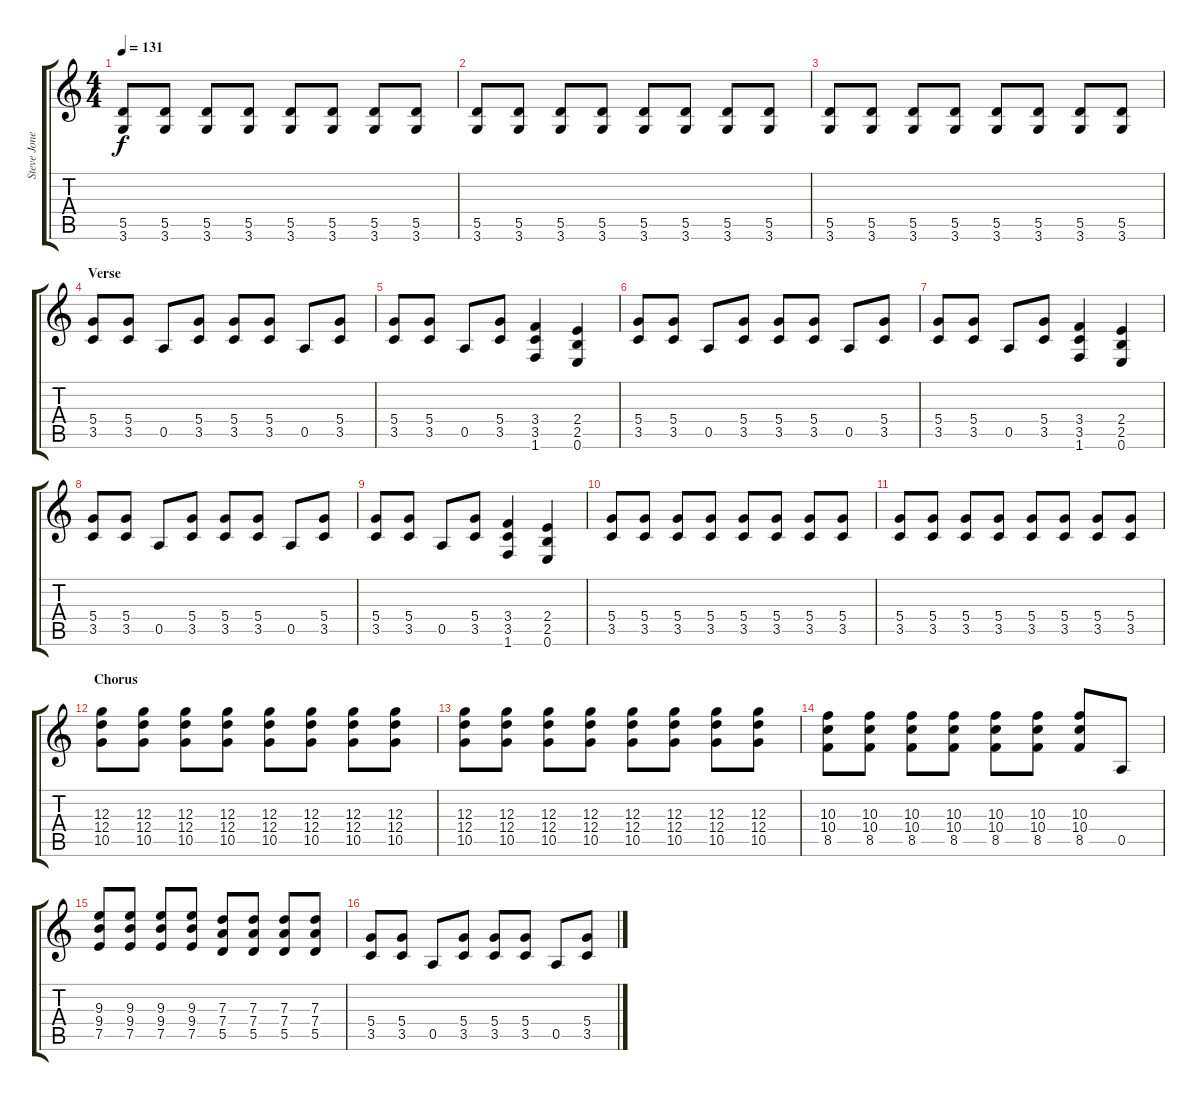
\track ("Steve Jones" "Steve Jone") {instrument distortionguitar}
\staff {score tabs}
\tuning (E4 B3 G3 D3 A2 E2) {hide}
\ts (4 4)
\tempo 131
\clef g2
\ks c
(5.5 3.6).8{dy f} (5.5 3.6).8 (5.5 3.6).8 (5.5 3.6).8 (5.5 3.6).8 (5.5 3.6).8 (5.5 3.6).8 (5.5 3.6).8 |
(5.5 3.6).8 (5.5 3.6).8 (5.5 3.6).8 (5.5 3.6).8 (5.5 3.6).8 (5.5 3.6).8 (5.5 3.6).8 (5.5 3.6).8 |
(5.5 3.6).8 (5.5 3.6).8 (5.5 3.6).8 (5.5 3.6).8 (5.5 3.6).8 (5.5 3.6).8 (5.5 3.6).8 (5.5 3.6).8 |
\section ("" "Verse")
(5.4 3.5).8{volume 13} (5.4 3.5).8 0.5.8 (5.4 3.5).8 (5.4 3.5).8 (5.4 3.5).8 0.5.8 (5.4 3.5).8 |
(5.4 3.5).8 (5.4 3.5).8 0.5.8 (5.4 3.5).8 (3.4 3.5 1.6).4 (2.4 2.5 0.6).4 |
(5.4 3.5).8 (5.4 3.5).8 0.5.8 (5.4 3.5).8 (5.4 3.5).8 (5.4 3.5).8 0.5.8 (5.4 3.5).8 |
(5.4 3.5).8 (5.4 3.5).8 0.5.8 (5.4 3.5).8 (3.4 3.5 1.6).4 (2.4 2.5 0.6).4 |
(5.4 3.5).8 (5.4 3.5).8 0.5.8 (5.4 3.5).8 (5.4 3.5).8 (5.4 3.5).8 0.5.8 (5.4 3.5).8 |
(5.4 3.5).8 (5.4 3.5).8 0.5.8 (5.4 3.5).8 (3.4 3.5 1.6).4 (2.4 2.5 0.6).4 |
(5.4 3.5).8 (5.4 3.5).8 (5.4 3.5).8 (5.4 3.5).8 (5.4 3.5).8 (5.4 3.5).8 (5.4 3.5).8 (5.4 3.5).8 |
(5.4 3.5).8 (5.4 3.5).8 (5.4 3.5).8 (5.4 3.5).8 (5.4 3.5).8 (5.4 3.5).8 (5.4 3.5).8 (5.4 3.5).8 |
\section ("" "Chorus")
(12.3 12.4 10.5).8 (12.3 12.4 10.5).8 (12.3 12.4 10.5).8 (12.3 12.4 10.5).8 (12.3 12.4 10.5).8 (12.3 12.4 10.5).8 (12.3 12.4 10.5).8 (12.3 12.4 10.5).8 |
(12.3 12.4 10.5).8 (12.3 12.4 10.5).8 (12.3 12.4 10.5).8 (12.3 12.4 10.5).8 (12.3 12.4 10.5).8 (12.3 12.4 10.5).8 (12.3 12.4 10.5).8 (12.3 12.4 10.5).8 |
(10.3 10.4 8.5).8 (10.3 10.4 8.5).8 (10.3 10.4 8.5).8 (10.3 10.4 8.5).8 (10.3 10.4 8.5).8 (10.3 10.4 8.5).8 (10.3 10.4 8.5).8 0.5.8 |
(9.3 9.4 7.5).8 (9.3 9.4 7.5).8 (9.3 9.4 7.5).8 (9.3 9.4 7.5).8 (7.3 7.4 5.5).8 (7.3 7.4 5.5).8 (7.3 7.4 5.5).8 (7.3 7.4 5.5).8 |
(5.4 3.5).8 (5.4 3.5).8 0.5.8 (5.4 3.5).8 (5.4 3.5).8 (5.4 3.5).8 0.5.8 (5.4 3.5).8
